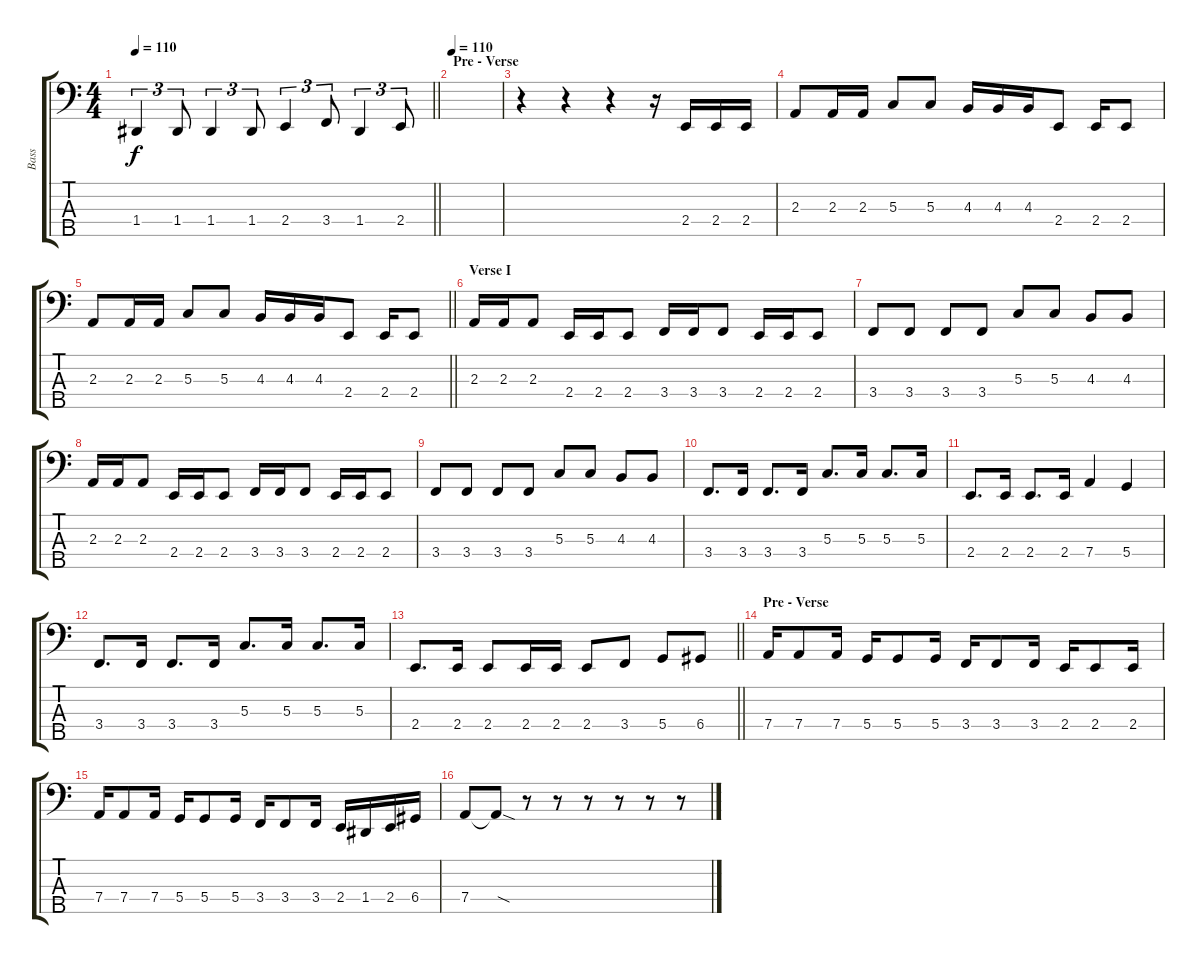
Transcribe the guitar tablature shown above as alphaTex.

\track ("Bass" "Bass") {instrument electricbasspick}
\staff {score tabs}
\tuning (F2 C2 G1 D1 A0) {hide}
\ts (4 4)
\tempo 110
\clef f4
\barLineRight lightlight
\ks c
1.4.4{tu (3 2) dy f} 1.4.8{tu (3 2)} 1.4.4{tu (3 2)} 1.4.8{tu (3 2)} 2.4.4{tu (3 2)} 3.4.8{tu (3 2)} 1.4.4{tu (3 2)} 2.4.8{tu (3 2)} |
\section ("" "Pre - Verse ")
\tempo 110
|
r.4 r.4 r.4 r.16 2.4.16 2.4.16 2.4.16 |
2.3.8 2.3.16 2.3.16 5.3.8 5.3.8 4.3.16 4.3.16 4.3.16 2.4.8 2.4.16 2.4.8 |
\barLineRight lightlight
2.3.8 2.3.16 2.3.16 5.3.8 5.3.8 4.3.16 4.3.16 4.3.16 2.4.8 2.4.16 2.4.8 |
\section ("" "Verse I")
2.3.16 2.3.16 2.3.8 2.4.16 2.4.16 2.4.8 3.4.16 3.4.16 3.4.8 2.4.16 2.4.16 2.4.8 |
3.4.8 3.4.8 3.4.8 3.4.8 5.3.8 5.3.8 4.3.8 4.3.8 |
2.3.16 2.3.16 2.3.8 2.4.16 2.4.16 2.4.8 3.4.16 3.4.16 3.4.8 2.4.16 2.4.16 2.4.8 |
3.4.8 3.4.8 3.4.8 3.4.8 5.3.8 5.3.8 4.3.8 4.3.8 |
3.4.8{d} 3.4.16 3.4.8{d} 3.4.16 5.3.8{d} 5.3.16 5.3.8{d} 5.3.16 |
2.4.8{d} 2.4.16 2.4.8{d} 2.4.16 7.4.4 5.4.4 |
3.4.8{d} 3.4.16 3.4.8{d} 3.4.16 5.3.8{d} 5.3.16 5.3.8{d} 5.3.16 |
\barLineRight lightlight
2.4.8{d} 2.4.16 2.4.8 2.4.16 2.4.16 2.4.8 3.4.8 5.4.8 6.4.8 |
\section ("" "Pre - Verse ")
7.4.16 7.4.8 7.4.16 5.4.16 5.4.8 5.4.16 3.4.16 3.4.8 3.4.16 2.4.16 2.4.8 2.4.16 |
7.4.16 7.4.8 7.4.16 5.4.16 5.4.8 5.4.16 3.4.16 3.4.8 3.4.16 2.4.16 1.4.16 2.4.16 6.4.16 |
7.4.8 7.4{sod t}.8 r.8 r.8 r.8 r.8 r.8 r.8
